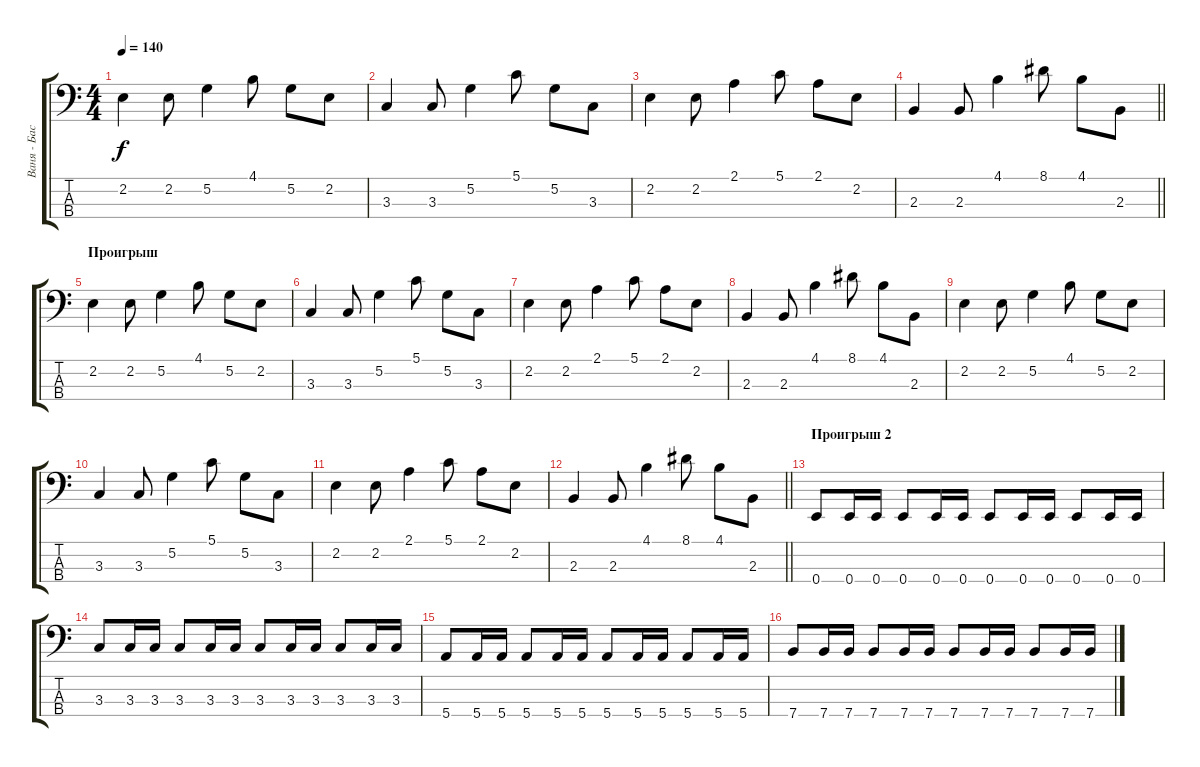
\track ("Ваня - Бас" "Ваня - Бас") {instrument electricbasspick}
\staff {score tabs}
\tuning (G2 D2 A1 E1) {hide}
\ts (4 4)
\tempo 140
\clef f4
\ks c
2.2.4{dy f} 2.2.8 5.2.4 4.1.8 5.2.8 2.2.8 |
3.3.4 3.3.8 5.2.4 5.1.8 5.2.8 3.3.8 |
2.2.4 2.2.8 2.1.4 5.1.8 2.1.8 2.2.8 |
\barLineRight lightlight
2.3.4 2.3.8 4.1.4 8.1.8 4.1.8 2.3.8 |
\section ("" "Проигрыш")
2.2.4 2.2.8 5.2.4 4.1.8 5.2.8 2.2.8 |
3.3.4 3.3.8 5.2.4 5.1.8 5.2.8 3.3.8 |
2.2.4 2.2.8 2.1.4 5.1.8 2.1.8 2.2.8 |
2.3.4 2.3.8 4.1.4 8.1.8 4.1.8 2.3.8 |
2.2.4 2.2.8 5.2.4 4.1.8 5.2.8 2.2.8 |
3.3.4 3.3.8 5.2.4 5.1.8 5.2.8 3.3.8 |
2.2.4 2.2.8 2.1.4 5.1.8 2.1.8 2.2.8 |
\barLineRight lightlight
2.3.4 2.3.8 4.1.4 8.1.8 4.1.8 2.3.8 |
\section ("" "Проигрыш 2")
0.4.8 0.4.16 0.4.16 0.4.8 0.4.16 0.4.16 0.4.8 0.4.16 0.4.16 0.4.8 0.4.16 0.4.16 |
3.3.8 3.3.16 3.3.16 3.3.8 3.3.16 3.3.16 3.3.8 3.3.16 3.3.16 3.3.8 3.3.16 3.3.16 |
5.4.8 5.4.16 5.4.16 5.4.8 5.4.16 5.4.16 5.4.8 5.4.16 5.4.16 5.4.8 5.4.16 5.4.16 |
7.4.8 7.4.16 7.4.16 7.4.8 7.4.16 7.4.16 7.4.8 7.4.16 7.4.16 7.4.8 7.4.16 7.4.16
